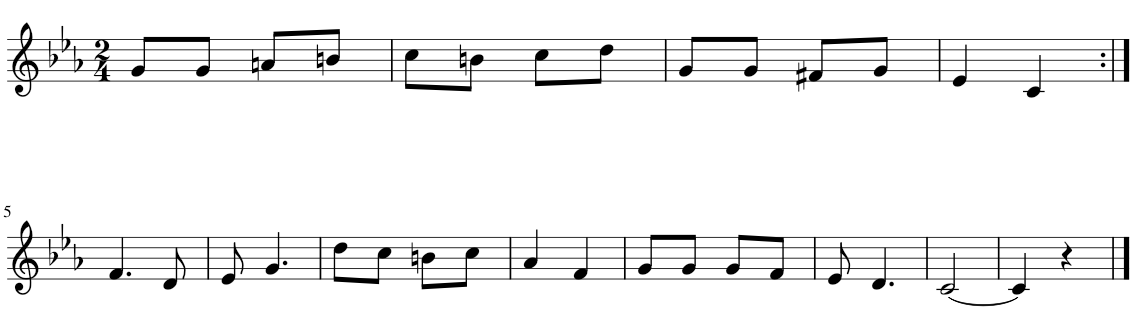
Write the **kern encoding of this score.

**kern
*part1
*staff1
*I"Voice
*clefG2
*k[b-e-a-]
*M2/4
=1
8g/L
8g/J
8an/L
8bn/J
=2
8cc\L
8bn\J
8cc\L
8dd\J
=3
8g/L
8g/J
8f#X/L
8g/J
=4
4e-/
4c/
!!LO:LB:g=z
=5:|!
4.f/
8d/
=6
8e-/
4.g/
=7
8dd\L
8cc\J
8bn\L
8cc\J
=8
4a-/
4f/
=9
8g/L
8g/J
8g/L
8f/J
=10
8e-/
4.d/
=11
[2c/
=12
4c/]
4r
==
*-
